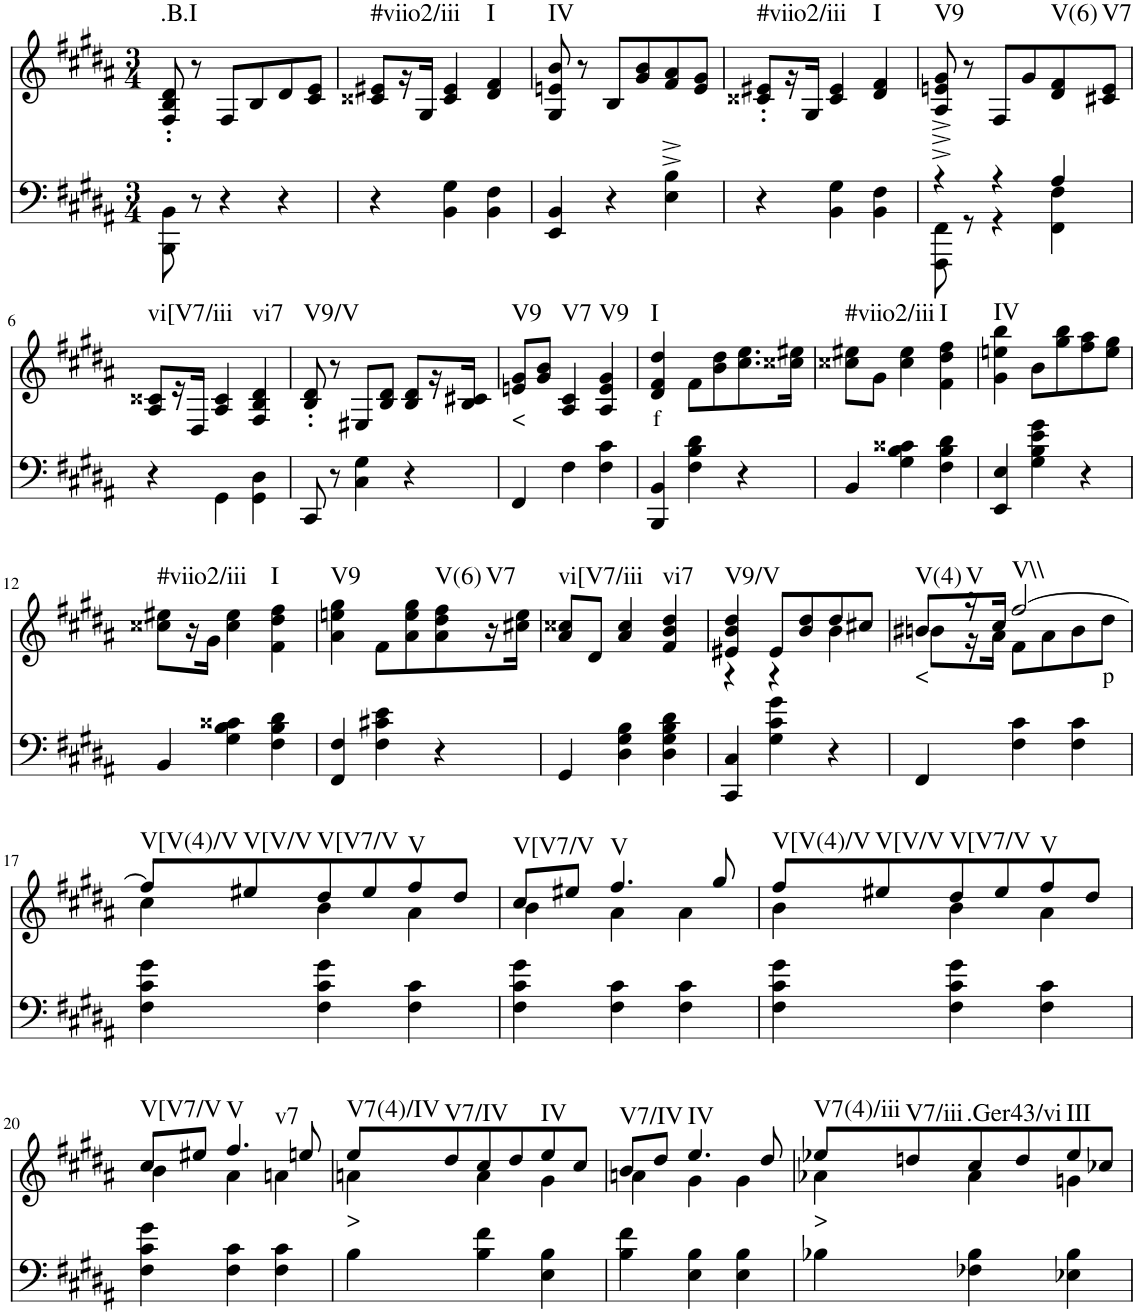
**kern	**kern	**text	**harte
*part2	*part1	*part1	*part1
*staff2	*staff1	*staff1	*
*I"Piano	*I"Piano	*	*
*I'Pno	*I'Pno	*	*
*clefF4	*clefG2	*	*
*k[f#c#g#d#a#]	*k[f#c#g#d#a#]	*	*
*B:	*B:	*	*
*M3/4	*M3/4	*	*
=1	=1	=1	=1
!	!	!	!LO:H:kt=.B.I
8BBB\ 8BB\	8F#/' 8B/' 8d#/'	.	N
8r	8r	.	.
4r	8F#/L	.	.
.	8B/	.	.
4r	8d#/	.	.
.	8c#/ 8e/J	.	.
=2	=2	=2	=2
!	!	!	!LO:H:kt=#viio2/iii
4r	8c##X/ 8e#X/L	.	N
.	16r	.	.
.	16G#/JJ	.	.
4BB\ 4G#\	4c##/ 4e#/	.	.
!	!	!	!LO:H:kt=I
4BB\ 4F#\	4d#/ 4f#/	.	N
=3	=3	=3	=3
!	!	!	!LO:H:kt=IV
4EE/ 4BB/	8G#/ 8en/ 8b/	.	N
.	8r	.	.
4r	8B/L	.	.
.	8g#/ 8b/	.	.
4E\^ 4B\^	8f#/ 8a#/	.	.
.	8e/ 8g#/J	.	.
=4	=4	=4	=4
!	!	!	!LO:H:kt=#viio2/iii
4r	8c##X/' 8e#X/'L	.	N
.	16r	.	.
.	16G#/JJ	.	.
4BB\ 4G#\	4c##/ 4e#/	.	.
!	!	!	!LO:H:kt=I
4BB\ 4F#\	4d#/ 4f#/	.	N
=5	=5	=5	=5
*^	*	*	*
!	!	!	!	!LO:H:kt=V9
4r	8FFF#\ 8FF#\	8A#/^ 8en/^ 8g#/^	.	N
.	8r	8r	.	.
4r	4r	8F#/L	.	.
.	.	8g#/	.	.
!	!	!	!	!LO:H:kt=V(6)
4A#/	4FF#\ 4F#\	8d#/ 8f#/	.	N
!	!	!	!	!LO:H:kt=V7
.	.	8c#X/ 8e/J	.	N
*v	*v	*	*	*
!!LO:LB:g=z
=6	=6	=6	=6
!	!	!	!LO:H:kt=vi[V7/iii
4r	8A#/ 8c##X/L	.	N
.	16r	.	.
.	16D#/JJ	.	.
4GG#\	4A#/ 4c##/	.	.
!	!	!	!LO:H:kt=vi7
4GG#\ 4D#\	4F#/ 4B/ 4d#/	.	N
=7	=7	=7	=7
!	!	!	!LO:H:kt=V9/V
8CC#/	8B/' 8d#/'	.	N
8r	8r	.	.
4C#\ 4G#\	8E#X/L	.	.
.	8B/ 8d#/J	.	.
4r	8B/ 8d#/L	.	.
.	16r	.	.
.	16B/ 16c#X/JJ	.	.
=8	=8	=8	=8
!	!	!LO:LY:b	!LO:H:kt=V9
4FF#/	8en/ 8g#/L	<	N
.	8g#/ 8b/J	.	.
!	!	!	!LO:H:kt=V7
4F#\	4A#/ 4c#/	.	N
!	!	!	!LO:H:kt=V9
4F#\ 4c#\	4A#/ 4e/ 4g#/	.	N
=9	=9	=9	=9
!	!	!LO:LY:b	!LO:H:kt=I
4BBB/ 4BB/	4d#/ 4f#/ 4dd#/	f	N
4F#\ 4B\ 4d#\	8f#\L	.	.
.	8b\ 8dd#\	.	.
4r	8.cc#\ 8.ee\	.	.
.	16cc##X\ 16ee#X\Jk	.	.
=10	=10	=10	=10
!	!	!	!LO:H:kt=#viio2/iii
4BB/	8cc##X\ 8ee#X\L	.	N
.	8g#\J	.	.
4G#\ 4B\ 4c##X\	4cc##\ 4ee#\	.	.
!	!	!	!LO:H:kt=I
4F#\ 4B\ 4d#\	4f#\ 4dd#\ 4ff#\	.	N
=11	=11	=11	=11
!	!	!	!LO:H:kt=IV
4EE/ 4E/	4g#\ 4een\ 4bb\	.	N
4G#\ 4B\ 4e\ 4g#\	8b\L	.	.
.	8gg#\ 8bb\	.	.
4r	8ff#\ 8aa#\	.	.
.	8ee\ 8gg#\J	.	.
!!LO:LB:g=z
=12	=12	=12	=12
!	!	!	!LO:H:kt=#viio2/iii
4BB/	8cc##X\ 8ee#X\L	.	N
.	16r	.	.
.	16g#\JJ	.	.
4G#\ 4B\ 4c##X\	4cc##\ 4ee#\	.	.
!	!	!	!LO:H:kt=I
4F#\ 4B\ 4d#\	4f#\ 4dd#\ 4ff#\	.	N
=13	=13	=13	=13
!	!	!	!LO:H:kt=V9
4FF#/ 4F#/	4a#\ 4een\ 4gg#\	.	N
4F#\ 4c#X\ 4e\	8f#\L	.	.
.	8a#\ 8ee\ 8gg#\	.	.
!	!	!	!LO:H:kt=V(6)
4r	8a#\ 8dd#\ 8ff#\	.	N
!	!	!	!LO:H:kt=V7
.	16r	.	N
.	16cc#X\ 16ee\JJ	.	.
=14	=14	=14	=14
!	!	!	!LO:H:kt=vi[V7/iii
4GG#/	8a#/ 8cc##X/L	.	N
.	8d#/J	.	.
4D#\ 4G#\ 4B\	4a#/ 4cc##/	.	.
!	!	!	!LO:H:kt=vi7
4D#\ 4G#\ 4B\ 4d#\	4f#/ 4b/ 4dd#/	.	N
=15	=15	=15	=15
*	*^	*	*
!	!	!	!	!LO:H:kt=V9/V
4CC#/ 4C#/	4e#X/ 4b/ 4dd#/	4r	.	N
4G#\ 4c#\ 4g#\	8e#/L	4r	.	.
.	8b/ 8dd#/	.	.	.
4r	8dd#/	4b\	.	.
.	8cc#X/J	.	.	.
=16	=16	=16	=16	=16
!	!	!	!LO:LY:b	!LO:H:kt=V(4)
4FF#/	8b#X/L	8bn\L	<	N
!	!	!	!	!LO:H:kt=V
.	16r	16r	.	N
.	16cc#/JJ	16a#\JJ	.	.
!	!	!	!	!LO:H:kt=V\\
4F#\ 4c#\	[2ff#/	8f#\L	.	N
.	.	8a#\	.	.
4F#\ 4c#\	.	8b\	.	.
!	!	!	!LO:LY:b	!
.	.	8dd#\J	p	.
!!LO:LB:g=z	!!
=17	=17	=17	=17	=17
!	!	!	!	!LO:H:kt=V[V(4)/V
4F#\ 4c#\ 4g#\	8ff#/L]	4cc#\	.	N
!	!	!	!	!LO:H:kt=V[V/V
.	8ee#X/	.	.	N
!	!	!	!	!LO:H:kt=V[V7/V
4F#\ 4c#\ 4g#\	8dd#/	4b\	.	N
.	8ee#/	.	.	.
!	!	!	!	!LO:H:kt=V
4F#\ 4c#\	8ff#/	4a#\	.	N
.	8dd#/J	.	.	.
=18	=18	=18	=18	=18
!	!	!	!	!LO:H:kt=V[V7/V
4F#\ 4c#\ 4g#\	8cc#/L	4b\	.	N
.	8ee#X/J	.	.	.
!	!	!	!	!LO:H:kt=V
4F#\ 4c#\	4.ff#/	4a#\	.	N
4F#\ 4c#\	.	4a#\	.	.
.	8gg#/	.	.	.
=19	=19	=19	=19	=19
!	!	!	!	!LO:H:kt=V[V(4)/V
4F#\ 4c#\ 4g#\	8ff#/L	4b\	.	N
!	!	!	!	!LO:H:kt=V[V/V
.	8ee#X/	.	.	N
!	!	!	!	!LO:H:kt=V[V7/V
4F#\ 4c#\ 4g#\	8dd#/	4b\	.	N
.	8ee#/	.	.	.
!	!	!	!	!LO:H:kt=V
4F#\ 4c#\	8ff#/	4a#\	.	N
.	8dd#/J	.	.	.
!!LO:LB:g=z	!!
=20	=20	=20	=20	=20
!	!	!	!	!LO:H:kt=V[V7/V
4F#\ 4c#\ 4g#\	8cc#/L	4b\	.	N
.	8ee#X/J	.	.	.
!	!	!	!	!LO:H:n=1:kt=V
!	!	!	!	!LO:H:n=2:kt=v7
4F#\ 4c#\	4.ff#/	4a#\	.	N N
4F#\ 4c#\	.	4an\	.	.
.	8een/	.	.	.
=21	=21	=21	=21	=21
!	!	!	!LO:LY:b	!LO:H:kt=V7(4)/IV
4B\	8ee/L	4an\	>	N
!	!	!	!	!LO:H:kt=V7/IV
.	8dd#/	.	.	N
4B\ 4f#\	8cc#/	4a\	.	.
.	8dd#/	.	.	.
!	!	!	!	!LO:H:kt=IV
4E\ 4B\	8ee/	4g#\	.	N
.	8cc#/J	.	.	.
=22	=22	=22	=22	=22
!	!	!	!	!LO:H:kt=V7/IV
4B\ 4f#\	8b/L	4an\	.	N
.	8dd#/J	.	.	.
!	!	!	!	!LO:H:kt=IV
4E\ 4B\	4.ee/	4g#\	.	N
4E\ 4B\	.	4g#\	.	.
.	8dd#/	.	.	.
=23	=23	=23	=23	=23
!	!	!	!LO:LY:b	!LO:H:kt=V7(4)/iii
4B-X\	8ee-X/L	4a-X\	>	N
!	!	!	!	!LO:H:kt=V7/iii
.	8ddn/	.	.	N
!	!	!	!	!LO:H:kt=.Ger43/vi
4F-X\ 4B-\	8cc#/	4a-\	.	N
.	8dd/	.	.	.
!	!	!	!	!LO:H:kt=III
4E-X\ 4B-\	8ee-/	4gn\	.	N
.	8cc-X/J	.	.	.
*	*v	*v	*	*
=	=	=	=
*-	*-	*-	*-
